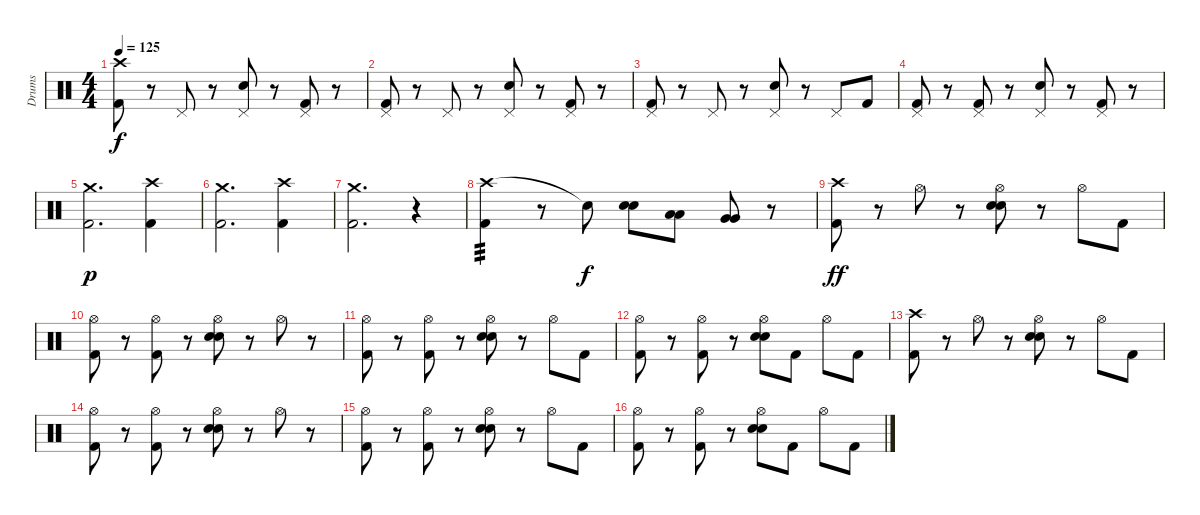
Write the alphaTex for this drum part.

\track ("Drums" "Drums") {instrument percussion}
\staff {score}
\articulation defaults
\ts (4 4)
\tempo 125
\clef neutral
\ks c
("Crash high (hit)" "Kick (hit) 2").8{dy f} r.8 "Pedal Hi-Hat (hit)".8 r.8 ("Pedal Hi-Hat (hit)" "Electric Snare (hit)").8 r.8 ("Pedal Hi-Hat (hit)" "Kick (hit) 2").8 r.8 |
("Pedal Hi-Hat (hit)" "Kick (hit) 2").8 r.8 "Pedal Hi-Hat (hit)".8 r.8 ("Pedal Hi-Hat (hit)" "Electric Snare (hit)").8 r.8 ("Pedal Hi-Hat (hit)" "Kick (hit) 2").8 r.8 |
("Pedal Hi-Hat (hit)" "Kick (hit) 2").8 r.8 "Pedal Hi-Hat (hit)".8 r.8 ("Pedal Hi-Hat (hit)" "Electric Snare (hit)").8 r.8 "Pedal Hi-Hat (hit)".8 "Kick (hit) 2".8 |
("Pedal Hi-Hat (hit)" "Kick (hit) 2").8 r.8 ("Pedal Hi-Hat (hit)" "Kick (hit) 2").8 r.8 ("Pedal Hi-Hat (hit)" "Electric Snare (hit)").8 r.8 ("Pedal Hi-Hat (hit)" "Kick (hit) 2").8 r.8 |
("Crash medium (hit)" "Kick (hit) 2").2{d dy p} ("Crash high (hit)" "Kick (hit) 2").4 |
("Crash medium (hit)" "Kick (hit) 2").2{d} ("Crash high (hit)" "Kick (hit) 2").4 |
("Crash medium (hit)" "Kick (hit) 2").2{d} r.4 |
("Crash high (hit)" "Kick (hit) 2").4{tp 3} r.8 "Snare (hit)"{t}.8{dy f} ("Electric Snare (hit)" "Electric Snare (hit)").8{bd 60} ("Low Tom (hit)" "Low Tom (hit)").8 ("Very Low Tom (hit)" "Very Low Tom (hit)").8 r.8 |
("Crash high (hit)" "Kick (hit) 2").8{dy ff} r.8 "Hi-Hat (open)".8 r.8 ("Hi-Hat (open)" "Electric Snare (hit)" "Electric Snare (hit)").8 r.8 "Hi-Hat (open)".8 "Kick (hit) 2".8 |
("Hi-Hat (open)" "Kick (hit) 2").8 r.8 ("Hi-Hat (open)" "Kick (hit) 2").8 r.8 ("Hi-Hat (open)" "Electric Snare (hit)" "Electric Snare (hit)").8 r.8 "Hi-Hat (open)".8 r.8 |
("Hi-Hat (open)" "Kick (hit) 2").8 r.8 ("Hi-Hat (open)" "Kick (hit) 2").8 r.8 ("Hi-Hat (open)" "Electric Snare (hit)" "Electric Snare (hit)").8 r.8 "Hi-Hat (open)".8 "Kick (hit) 2".8 |
("Hi-Hat (open)" "Kick (hit) 2").8 r.8 ("Hi-Hat (open)" "Kick (hit) 2").8 r.8 ("Hi-Hat (open)" "Electric Snare (hit)" "Electric Snare (hit)").8 "Kick (hit) 2".8 "Hi-Hat (open)".8 "Kick (hit) 2".8 |
("Crash high (hit)" "Kick (hit) 2").8 r.8 "Hi-Hat (open)".8 r.8 ("Hi-Hat (open)" "Electric Snare (hit)" "Electric Snare (hit)").8 r.8 "Hi-Hat (open)".8 "Kick (hit) 2".8 |
("Hi-Hat (open)" "Kick (hit) 2").8 r.8 ("Hi-Hat (open)" "Kick (hit) 2").8 r.8 ("Hi-Hat (open)" "Electric Snare (hit)" "Electric Snare (hit)").8 r.8 "Hi-Hat (open)".8 r.8 |
("Hi-Hat (open)" "Kick (hit) 2").8 r.8 ("Hi-Hat (open)" "Kick (hit) 2").8 r.8 ("Hi-Hat (open)" "Electric Snare (hit)" "Electric Snare (hit)").8 r.8 "Hi-Hat (open)".8 "Kick (hit) 2".8 |
("Hi-Hat (open)" "Kick (hit) 2").8 r.8 ("Hi-Hat (open)" "Kick (hit) 2").8 r.8 ("Hi-Hat (open)" "Electric Snare (hit)" "Electric Snare (hit)").8 "Kick (hit) 2".8 "Hi-Hat (open)".8 "Kick (hit) 2".8
